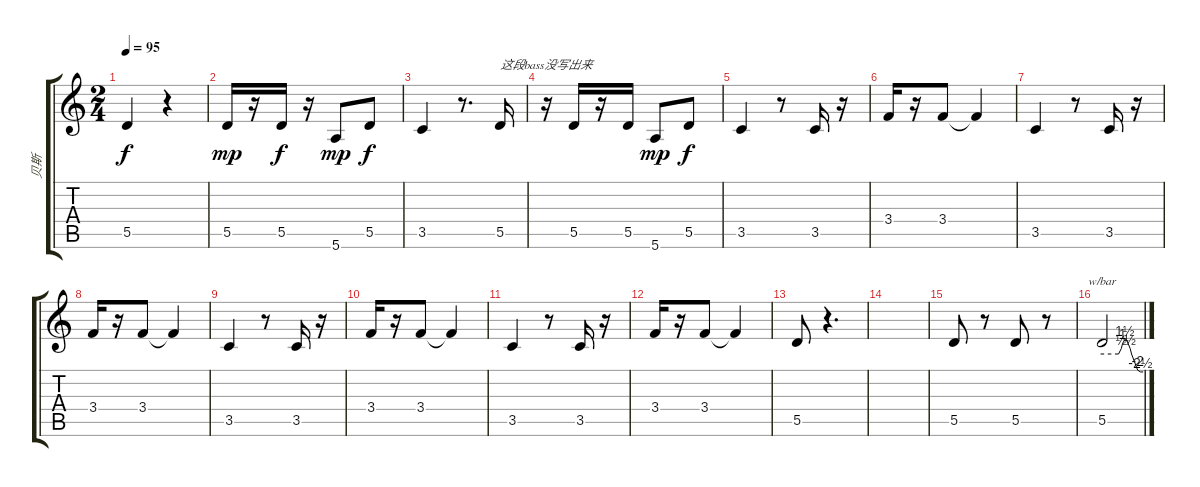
\track ("贝斯" "贝斯") {instrument acousticbass}
\staff {score tabs}
\tuning (E4 B3 G3 D3 A2 E2) {hide}
\ts (2 4)
\tempo 95
\clef g2
\ks c
5.5.4{dy f} r.4 |
5.5.16{dy mp} r.16 5.5.16{dy f} r.16 5.6.8{dy mp} 5.5.8{dy f} |
3.5.4 r.8{d} 5.5.16{txt "这段bass没写出来"} |
r.16 5.5.16 r.16 5.5.16 5.6.8{dy mp} 5.5.8{dy f} |
3.5.4 r.8 3.5.16 r.16 |
3.4.16 r.16 3.4.8 3.4{t}.4 |
3.5.4 r.8 3.5.16 r.16 |
3.4.16 r.16 3.4.8 3.4{t}.4 |
3.5.4 r.8 3.5.16 r.16 |
3.4.16 r.16 3.4.8 3.4{t}.4 |
3.5.4 r.8 3.5.16 r.16 |
3.4.16 r.16 3.4.8 3.4{t}.4 |
5.5.8 r.4{d} |
|
5.5.8 r.8 5.5.8 r.8 |
5.5.2{tbe (custom default 0 0 24 0 28 2 30 4 33 6 36 6 41 2 43 0 52 -8 56 -10 60 -10)}
